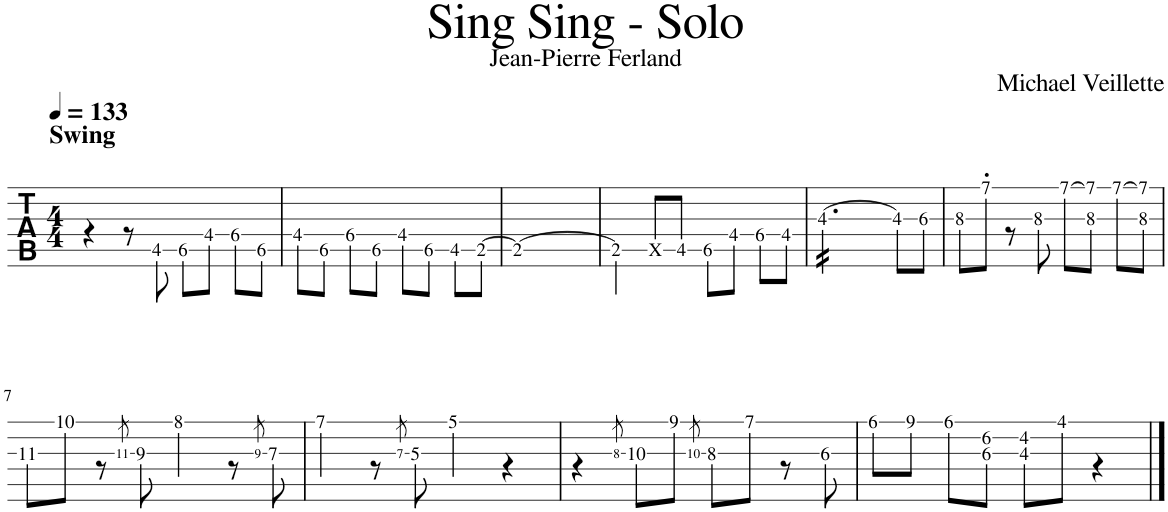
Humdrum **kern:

**kern
*part1
*staff1
*I"Acoustic Guitar
*I'Guit.
*stria6
*
*k[f#c#g#d#a#]
*M4/4
*MM133
=1
!LO:TX:a:B:t=Swing
4r
8r
8C#\
8D#\L
8F#\J
8G#\L
8D#\J
=2
8F#\L
8D#\J
8G#\L
8D#\J
8F#\L
8D#\J
8C#\L
[8BB\J
=3
1BB_
=4
4BB\]
8AA/L
8C#/J
8D#\L
8F#\J
8G#\L
8F#\J
=5
[2.B\
8B\L]
8c#\J
=6
8d#\L
8b'\J
8r
8d#\
[8b\L
8d#\ 8b\]J
[8b\L
8d#\ 8b\]J
!!LO:LB:g=z
=7
8f#\L
8cc##\J
8r
8qf#/
8e\
4b#\
8r
8qe/
8d\
=8
4b\
8r
8qc##/
8c\
4a\
4r
=9
4r
8qd#/
8e#\L
8cc#\J
8qe#/
8d#\L
8b\J
8r
8c#\
=10
8a#\L
8cc#\J
8a#\L
8c#\ 8e#\J
8B\ 8d#\L
8g#\J
4r
==
*-
